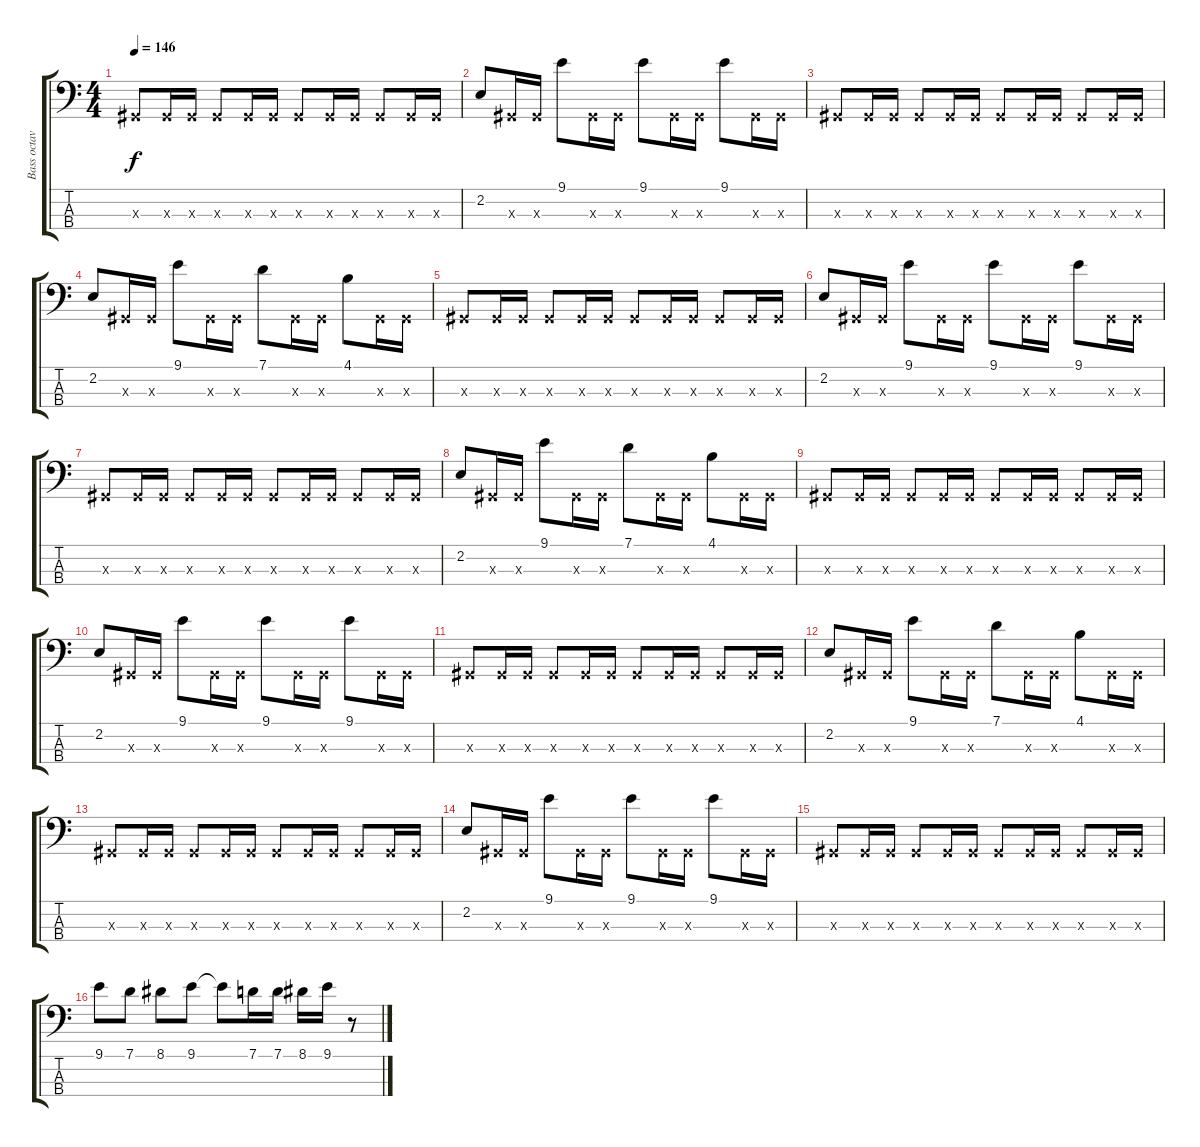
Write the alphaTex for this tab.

\track ("Bass octave double" "Bass octav") {instrument electricbasspick}
\staff {score tabs}
\tuning (G2 D2 A1 E1) {hide}
\ts (4 4)
\tempo 146
\clef f4
\ks c
-1.3{x}.8{dy f} -1.3{x}.16 -1.3{x}.16 -1.3{x}.8 -1.3{x}.16 -1.3{x}.16 -1.3{x}.8 -1.3{x}.16 -1.3{x}.16 -1.3{x}.8 -1.3{x}.16 -1.3{x}.16 |
2.2.8 -1.3{x}.16 -1.3{x}.16 9.1.8 -1.3{x}.16 -1.3{x}.16 9.1.8 -1.3{x}.16 -1.3{x}.16 9.1.8 -1.3{x}.16 -1.3{x}.16 |
-1.3{x}.8 -1.3{x}.16 -1.3{x}.16 -1.3{x}.8 -1.3{x}.16 -1.3{x}.16 -1.3{x}.8 -1.3{x}.16 -1.3{x}.16 -1.3{x}.8 -1.3{x}.16 -1.3{x}.16 |
2.2.8 -1.3{x}.16 -1.3{x}.16 9.1.8 -1.3{x}.16 -1.3{x}.16 7.1.8 -1.3{x}.16 -1.3{x}.16 4.1.8 -1.3{x}.16 -1.3{x}.16 |
-1.3{x}.8 -1.3{x}.16 -1.3{x}.16 -1.3{x}.8 -1.3{x}.16 -1.3{x}.16 -1.3{x}.8 -1.3{x}.16 -1.3{x}.16 -1.3{x}.8 -1.3{x}.16 -1.3{x}.16 |
2.2.8 -1.3{x}.16 -1.3{x}.16 9.1.8 -1.3{x}.16 -1.3{x}.16 9.1.8 -1.3{x}.16 -1.3{x}.16 9.1.8 -1.3{x}.16 -1.3{x}.16 |
-1.3{x}.8 -1.3{x}.16 -1.3{x}.16 -1.3{x}.8 -1.3{x}.16 -1.3{x}.16 -1.3{x}.8 -1.3{x}.16 -1.3{x}.16 -1.3{x}.8 -1.3{x}.16 -1.3{x}.16 |
2.2.8 -1.3{x}.16 -1.3{x}.16 9.1.8 -1.3{x}.16 -1.3{x}.16 7.1.8 -1.3{x}.16 -1.3{x}.16 4.1.8 -1.3{x}.16 -1.3{x}.16 |
-1.3{x}.8 -1.3{x}.16 -1.3{x}.16 -1.3{x}.8 -1.3{x}.16 -1.3{x}.16 -1.3{x}.8 -1.3{x}.16 -1.3{x}.16 -1.3{x}.8 -1.3{x}.16 -1.3{x}.16 |
2.2.8 -1.3{x}.16 -1.3{x}.16 9.1.8 -1.3{x}.16 -1.3{x}.16 9.1.8 -1.3{x}.16 -1.3{x}.16 9.1.8 -1.3{x}.16 -1.3{x}.16 |
-1.3{x}.8 -1.3{x}.16 -1.3{x}.16 -1.3{x}.8 -1.3{x}.16 -1.3{x}.16 -1.3{x}.8 -1.3{x}.16 -1.3{x}.16 -1.3{x}.8 -1.3{x}.16 -1.3{x}.16 |
2.2.8 -1.3{x}.16 -1.3{x}.16 9.1.8 -1.3{x}.16 -1.3{x}.16 7.1.8 -1.3{x}.16 -1.3{x}.16 4.1.8 -1.3{x}.16 -1.3{x}.16 |
-1.3{x}.8 -1.3{x}.16 -1.3{x}.16 -1.3{x}.8 -1.3{x}.16 -1.3{x}.16 -1.3{x}.8 -1.3{x}.16 -1.3{x}.16 -1.3{x}.8 -1.3{x}.16 -1.3{x}.16 |
2.2.8 -1.3{x}.16 -1.3{x}.16 9.1.8 -1.3{x}.16 -1.3{x}.16 9.1.8 -1.3{x}.16 -1.3{x}.16 9.1.8 -1.3{x}.16 -1.3{x}.16 |
-1.3{x}.8 -1.3{x}.16 -1.3{x}.16 -1.3{x}.8 -1.3{x}.16 -1.3{x}.16 -1.3{x}.8 -1.3{x}.16 -1.3{x}.16 -1.3{x}.8 -1.3{x}.16 -1.3{x}.16 |
9.1.8 7.1.8 8.1.8 9.1.8 9.1{t}.8 7.1.16 7.1.16 8.1.16 9.1.16 r.8
